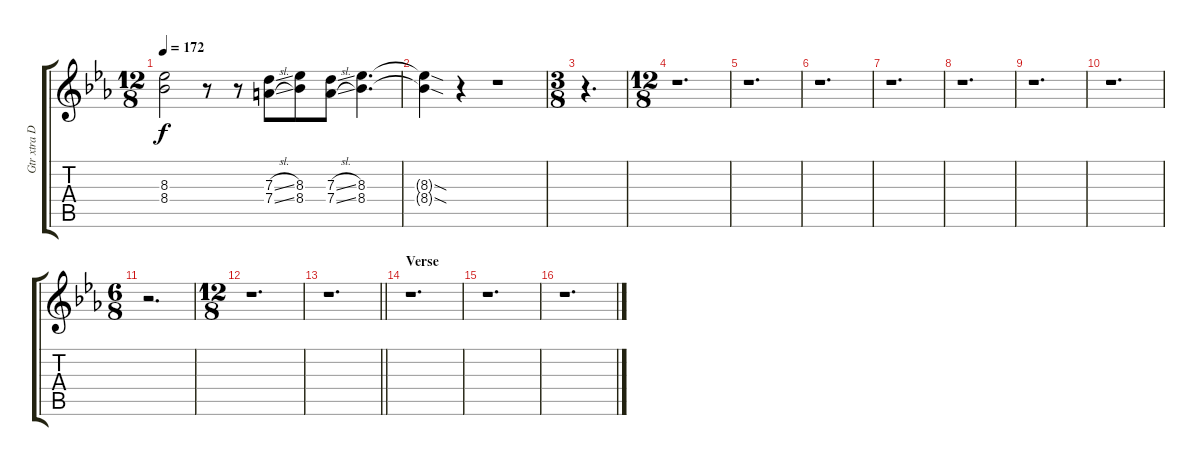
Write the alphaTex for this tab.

\track ("Gtr xtra Drop D#" "Gtr xtra D") {instrument overdrivenguitar}
\staff {score tabs}
\tuning (E4 B3 G3 D3 A2 Eb2) {hide}
\ts (12 8)
\tempo 172
\clef g2
\ks cminor
(8.3{t} 8.4{t}).2{dy f} r.8 r.8 (7.3{sl} 7.4{sl}).8 (8.3 8.4).8 (7.3{sl} 7.4{sl}).8 (8.3 8.4).4{d} |
(8.3{sod t} 8.4{sod t}).4 r.4 r.1 |
\ts (3 8)
r.4{d} |
\ts (12 8)
r.1{d} |
r.1{d} |
r.1{d} |
r.1{d} |
r.1{d} |
r.1{d} |
r.1{d} |
\ts (6 8)
r.2{d} |
\ts (12 8)
r.1{d} |
\barLineRight lightlight
r.1{d} |
\section ("" "Verse")
r.1{d} |
r.1{d} |
r.1{d}
